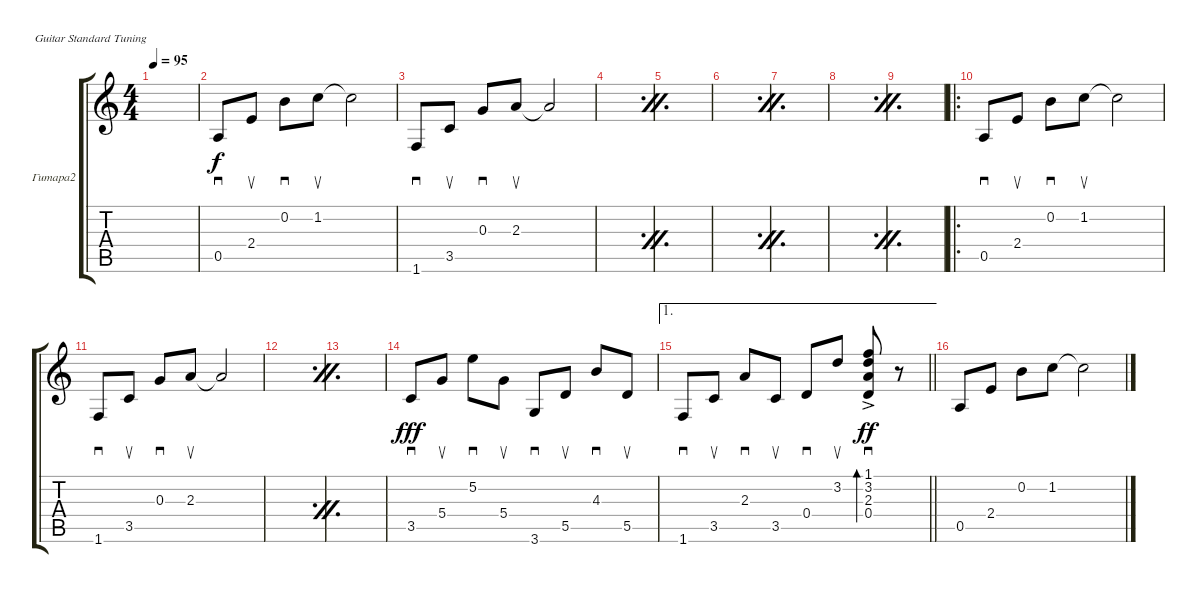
\defaultSystemsLayout 4
\bracketExtendMode groupsimilarinstruments
\firstSystemTrackNameOrientation horizontal
\otherSystemsTrackNameOrientation horizontal
\track ("Гитара2" "Гитара2") {instrument acousticguitarsteel}
\staff {score tabs}
\tuning (E4 B3 G3 D3 A2 E2)
\ts (4 4)
\tempo 95
\clef g2
\ks c
|
0.5.8{sd} 2.4.8{su} 0.2.8{sd} 1.2.8{su} 1.2{t}.2 |
1.6.8{sd} 3.5.8{su} 0.3.8{sd} 2.3.8{su} 2.3{t}.2 |
\simile firstofdouble
|
\simile secondofdouble
|
\simile firstofdouble
|
\simile secondofdouble
|
\simile firstofdouble
|
\simile secondofdouble
|
\ro
\simile none
0.5.8{sd} 2.4.8{su} 0.2.8{sd} 1.2.8{su} 1.2{t}.2 |
1.6.8{sd} 3.5.8{su} 0.3.8{sd} 2.3.8{su} 2.3{t}.2 |
\simile firstofdouble
|
\simile secondofdouble
|
\simile none
3.5.8{sd dy fff} 5.4.8{su} 5.2.8{sd} 5.4.8{su} 3.6.8{sd} 5.5.8{su} 4.3.8{sd} 5.5.8{su} |
\ae 1
\barLineRight lightlight
1.6.8{sd} 3.5.8{su} 2.3.8{sd} 3.5.8{su} 0.4.8{sd} 3.2.8{su} (1.1{ac} 3.2{ac} 2.3{ac} 0.4{ac}).8{sd bd 70 dy ff} r.8 |
0.5.8 2.4.8 0.2.8 1.2.8 1.2{t}.2
